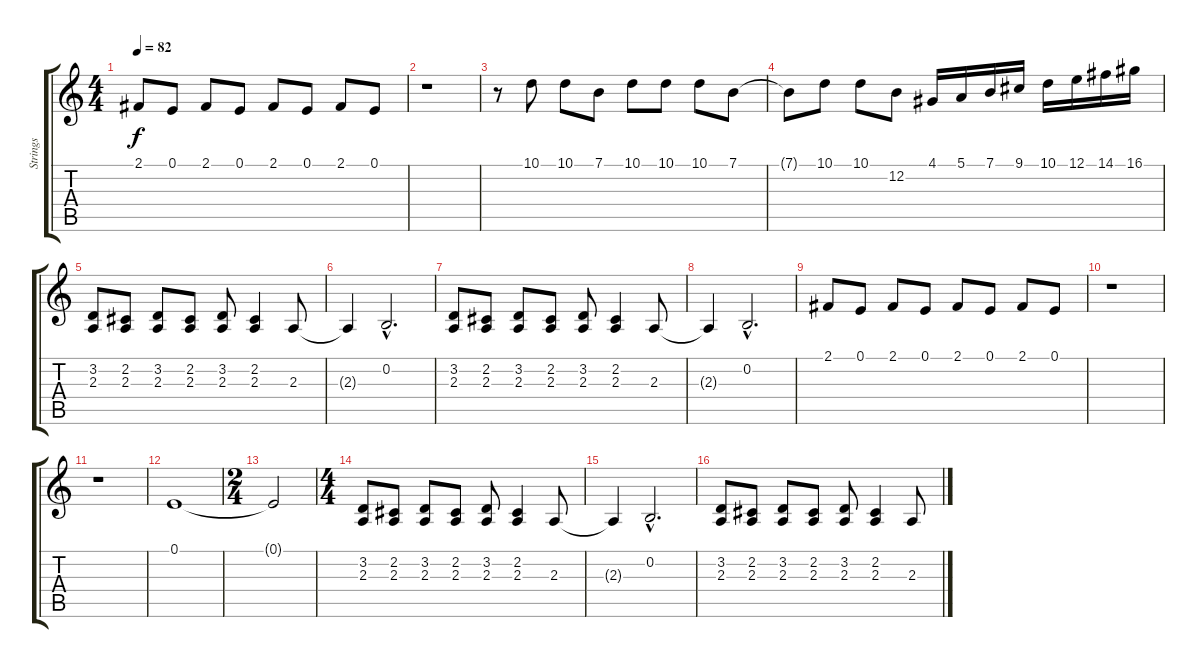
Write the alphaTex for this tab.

\track ("Strings" "Strings") {instrument voiceoohs}
\staff {score tabs}
\tuning (E4 B3 G3 D3 A2 E2) {hide}
\ts (4 4)
\tempo 82
\clef g2
\ks c
2.1.8{dy f} 0.1.8 2.1.8 0.1.8 2.1.8 0.1.8 2.1.8 0.1.8 |
r.1 |
r.8 10.1.8 10.1.8 7.1.8 10.1.8 10.1.8 10.1.8 7.1.8 |
7.1{t}.8 10.1.8 10.1.8 12.2.8 4.1.16 5.1.16 7.1.16 9.1.16 10.1.16 12.1.16 14.1.16 16.1.16 |
(3.2 2.3).8 (2.2 2.3).8 (3.2 2.3).8 (2.2 2.3).8 (3.2 2.3).8 (2.2 2.3).4 2.3.8 |
2.3{t}.4 0.2{hac}.2{d} |
(3.2 2.3).8 (2.2 2.3).8 (3.2 2.3).8 (2.2 2.3).8 (3.2 2.3).8 (2.2 2.3).4 2.3.8 |
2.3{t}.4 0.2{hac}.2{d} |
2.1.8 0.1.8 2.1.8 0.1.8 2.1.8 0.1.8 2.1.8 0.1.8 |
r.1 |
r.1 |
0.1.1 |
\ts (2 4)
0.1{t}.2 |
\ts (4 4)
(3.2 2.3).8 (2.2 2.3).8 (3.2 2.3).8 (2.2 2.3).8 (3.2 2.3).8 (2.2 2.3).4 2.3.8 |
2.3{t}.4 0.2{hac}.2{d} |
(3.2 2.3).8 (2.2 2.3).8 (3.2 2.3).8 (2.2 2.3).8 (3.2 2.3).8 (2.2 2.3).4 2.3.8
